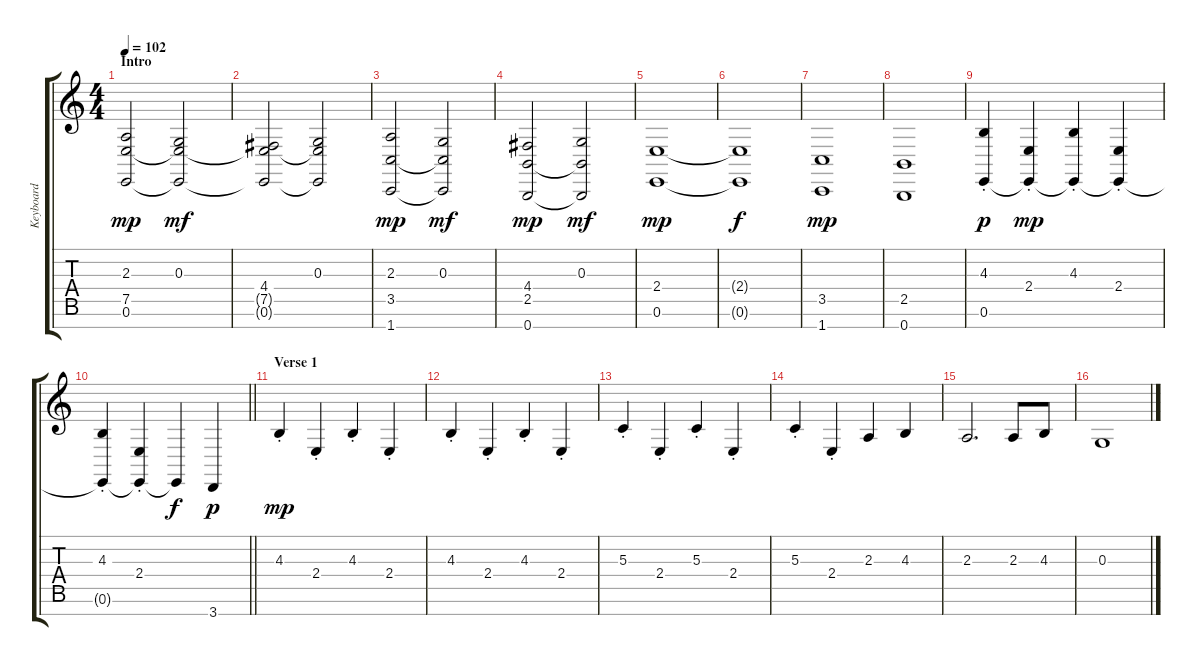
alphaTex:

\track ("Keyboard" "Keyboard") {instrument stringensemble1}
\staff {score tabs}
\tuning (E4 B3 G3 D3 A2 E2 B1) {hide}
\ts (4 4)
\section ("" "Intro")
\tempo 102
\clef g2
\ks c
(2.3 7.5 0.6).2{dy mp instrument stringensemble1} (0.3 7.5{t} 0.6{t}).2{dy mf} |
(4.4 7.5{t} 0.6{t}).2 (0.3 7.5{t} 0.6{t}).2 |
(2.3 3.5 1.7).2{dy mp} (0.3 3.5{t} 1.7{t}).2{dy mf} |
(4.4 2.5 0.7).2{dy mp} (0.3 2.5{t} 0.7{t}).2{dy mf} |
(2.4 0.6).1{dy mp} |
(2.4{t} 0.6{t}).1{dy f} |
(3.5 1.7).1{dy mp} |
(2.5 0.7).1 |
(4.3{st} 0.6).4{dy p} (2.4{st} 0.6{t}).4{dy mp} (4.3{st} 0.6{t}).4 (2.4{st} 0.6{t}).4 |
\barLineRight lightlight
(4.3{st} 0.6{t}).4 (2.4{st} 0.6{t}).4 0.6{t}.4{dy f} 3.7.4{dy p} |
\section ("" "Verse 1")
4.3{st}.4{dy mp} 2.4{st}.4 4.3{st}.4 2.4{st}.4 |
4.3{st}.4 2.4{st}.4 4.3{st}.4 2.4{st}.4 |
5.3{st}.4 2.4{st}.4 5.3{st}.4 2.4{st}.4 |
5.3{st}.4 2.4{st}.4 2.3.4 4.3.4 |
2.3.2{d} 2.3.8 4.3.8 |
0.3.1
